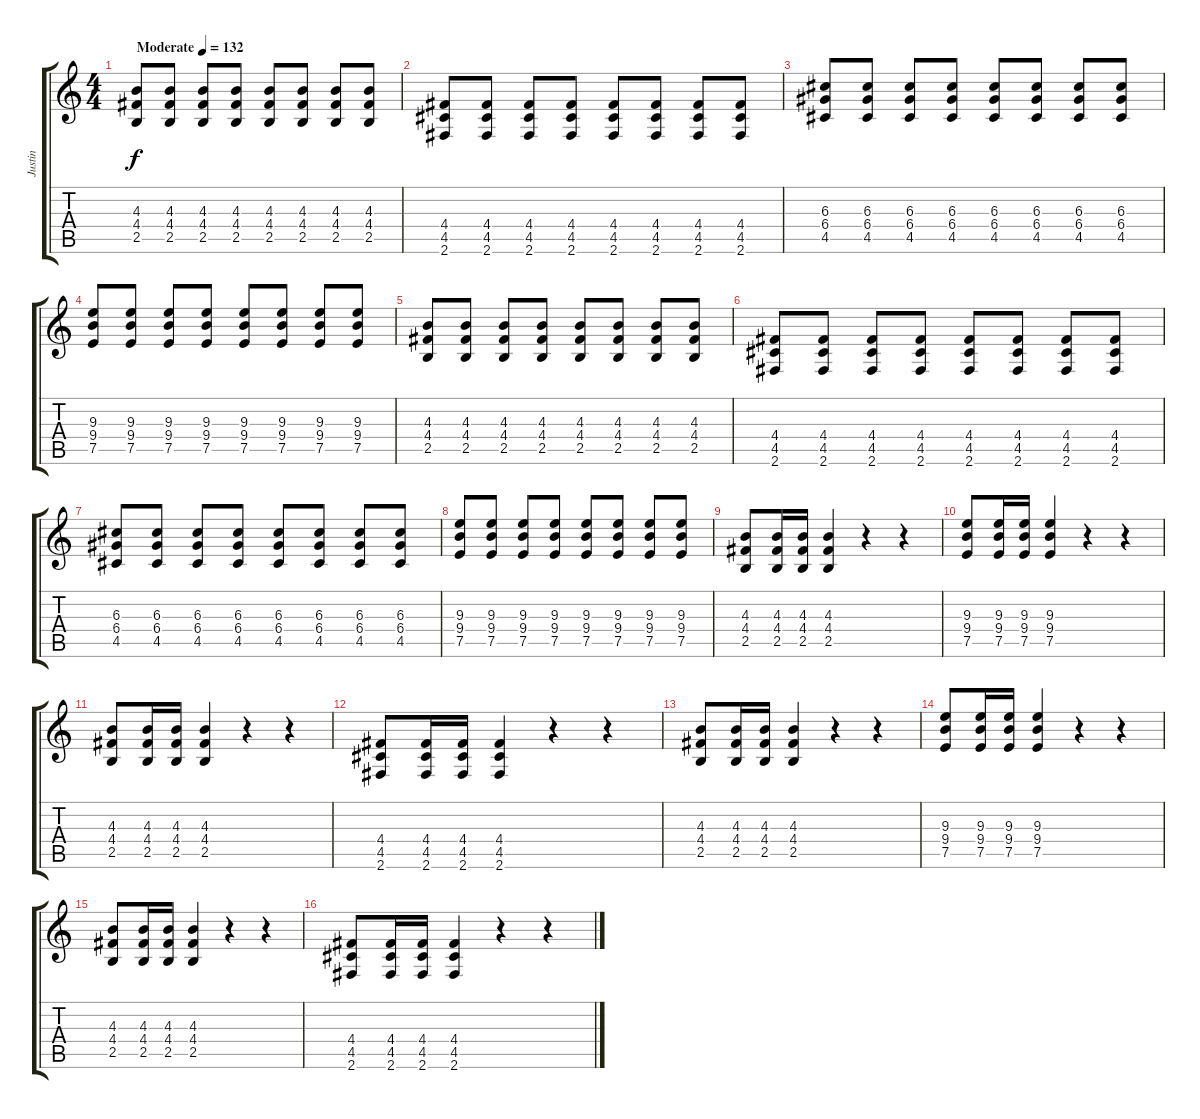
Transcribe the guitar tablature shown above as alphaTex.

\track ("Justin" "Justin") {instrument distortionguitar}
\staff {score tabs}
\tuning (E4 B3 G3 D3 A2 E2) {hide}
\ts (4 4)
\tempo (132 "Moderate")
\clef g2
\ks c
(4.3 4.4 2.5).8{dy f instrument distortionguitar} (4.3 4.4 2.5).8 (4.3 4.4 2.5).8 (4.3 4.4 2.5).8 (4.3 4.4 2.5).8 (4.3 4.4 2.5).8 (4.3 4.4 2.5).8 (4.3 4.4 2.5).8 |
(4.4 4.5 2.6).8 (4.4 4.5 2.6).8 (4.4 4.5 2.6).8 (4.4 4.5 2.6).8 (4.4 4.5 2.6).8 (4.4 4.5 2.6).8 (4.4 4.5 2.6).8 (4.4 4.5 2.6).8 |
(6.3 6.4 4.5).8 (6.3 6.4 4.5).8 (6.3 6.4 4.5).8 (6.3 6.4 4.5).8 (6.3 6.4 4.5).8 (6.3 6.4 4.5).8 (6.3 6.4 4.5).8 (6.3 6.4 4.5).8 |
(9.3 9.4 7.5).8 (9.3 9.4 7.5).8 (9.3 9.4 7.5).8 (9.3 9.4 7.5).8 (9.3 9.4 7.5).8 (9.3 9.4 7.5).8 (9.3 9.4 7.5).8 (9.3 9.4 7.5).8 |
(4.3 4.4 2.5).8 (4.3 4.4 2.5).8 (4.3 4.4 2.5).8 (4.3 4.4 2.5).8 (4.3 4.4 2.5).8 (4.3 4.4 2.5).8 (4.3 4.4 2.5).8 (4.3 4.4 2.5).8 |
(4.4 4.5 2.6).8 (4.4 4.5 2.6).8 (4.4 4.5 2.6).8 (4.4 4.5 2.6).8 (4.4 4.5 2.6).8 (4.4 4.5 2.6).8 (4.4 4.5 2.6).8 (4.4 4.5 2.6).8 |
(6.3 6.4 4.5).8 (6.3 6.4 4.5).8 (6.3 6.4 4.5).8 (6.3 6.4 4.5).8 (6.3 6.4 4.5).8 (6.3 6.4 4.5).8 (6.3 6.4 4.5).8 (6.3 6.4 4.5).8 |
(9.3 9.4 7.5).8 (9.3 9.4 7.5).8 (9.3 9.4 7.5).8 (9.3 9.4 7.5).8 (9.3 9.4 7.5).8 (9.3 9.4 7.5).8 (9.3 9.4 7.5).8 (9.3 9.4 7.5).8 |
(4.3 4.4 2.5).8 (4.3 4.4 2.5).16 (4.3 4.4 2.5).16 (4.3 4.4 2.5).4 r.4 r.4 |
(9.3 9.4 7.5).8 (9.3 9.4 7.5).16 (9.3 9.4 7.5).16 (9.3 9.4 7.5).4 r.4 r.4 |
(4.3 4.4 2.5).8 (4.3 4.4 2.5).16 (4.3 4.4 2.5).16 (4.3 4.4 2.5).4 r.4 r.4 |
(4.4 4.5 2.6).8 (4.4 4.5 2.6).16 (4.4 4.5 2.6).16 (4.4 4.5 2.6).4 r.4 r.4 |
(4.3 4.4 2.5).8 (4.3 4.4 2.5).16 (4.3 4.4 2.5).16 (4.3 4.4 2.5).4 r.4 r.4 |
(9.3 9.4 7.5).8 (9.3 9.4 7.5).16 (9.3 9.4 7.5).16 (9.3 9.4 7.5).4 r.4 r.4 |
(4.3 4.4 2.5).8 (4.3 4.4 2.5).16 (4.3 4.4 2.5).16 (4.3 4.4 2.5).4 r.4 r.4 |
(4.4 4.5 2.6).8 (4.4 4.5 2.6).16 (4.4 4.5 2.6).16 (4.4 4.5 2.6).4 r.4 r.4
